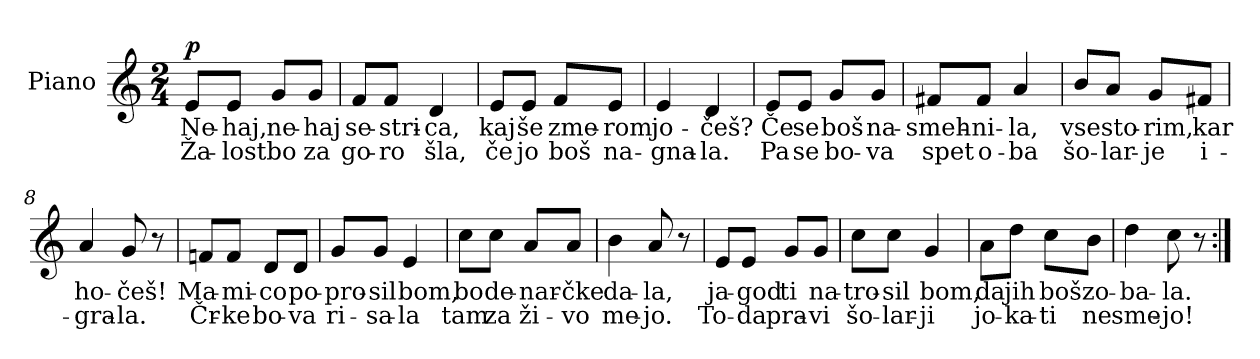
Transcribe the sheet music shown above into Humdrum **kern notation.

**kern	**text	**text	**dynam
*part1	*part1	*part1	*part1
*staff1	*staff1	*staff1	*staff1
*I"Piano	*	*	*
*I'Pno.	*	*	*
*clefG2	*	*	*
*k[]	*	*	*
*M2/4	*	*	*
=1	=1	=1	=1
!	!LO:LY:b	!LO:LY:b	!LO:DY:a
8e/L	Ne-	Ža-	p
!	!LO:LY:b	!LO:LY:b	!
8e/J	-haj,	-lost	.
!	!LO:LY:b	!LO:LY:b	!
8g/L	ne-	bo	.
!	!LO:LY:b	!LO:LY:b	!
8g/J	-haj	za	.
=2	=2	=2	=2
!	!LO:LY:b	!LO:LY:b	!
8f/L	se-	go-	.
!	!LO:LY:b	!LO:LY:b	!
8f/J	-stri-	-ro	.
!	!LO:LY:b	!LO:LY:b	!
4d/	-ca,	šla,	.
=3	=3	=3	=3
!	!LO:LY:b	!LO:LY:b	!
8e/L	kaj	če	.
!	!LO:LY:b	!LO:LY:b	!
8e/J	še	jo	.
!	!LO:LY:b	!LO:LY:b	!
8f/L	zme-	boš	.
!	!LO:LY:b	!LO:LY:b	!
8e/J	-rom	na-	.
=4	=4	=4	=4
!	!LO:LY:b	!LO:LY:b	!
4e/	jo-	-gna-	.
!	!LO:LY:b	!LO:LY:b	!
4d/	-češ?	-la.	.
=5	=5	=5	=5
!	!LO:LY:b	!LO:LY:b	!
8e/L	Če	Pa	.
!	!LO:LY:b	!LO:LY:b	!
8e/J	se	se	.
!	!LO:LY:b	!LO:LY:b	!
8g/L	boš	bo-	.
!	!LO:LY:b	!LO:LY:b	!
8g/J	na-	-va	.
=6	=6	=6	=6
!	!LO:LY:b	!LO:LY:b	!
8f#X/L	-smeh-	spet	.
!	!LO:LY:b	!LO:LY:b	!
8f#/J	-ni-	o-	.
!	!LO:LY:b	!LO:LY:b	!
4a/	-la,	-ba	.
!!LO:LB:g=z
=7	=7	=7	=7
!	!LO:LY:b	!LO:LY:b	!
8b/L	vse	šo-	.
!	!LO:LY:b	!LO:LY:b	!
8a/J	sto-	-lar-	.
!	!LO:LY:b	!LO:LY:b	!
8g/L	-rim,	-je	.
!	!LO:LY:b	!LO:LY:b	!
8f#X/J	kar	i-	.
=8	=8	=8	=8
!	!LO:LY:b	!LO:LY:b	!
4a/	ho-	-gra-	.
!	!LO:LY:b	!LO:LY:b	!
8g/	-češ!	-la.	.
8r	.	.	.
=9	=9	=9	=9
!	!LO:LY:b	!LO:LY:b	!
8fn/L	Ma-	Čr-	.
!	!LO:LY:b	!LO:LY:b	!
8f/J	-mi-	-ke	.
!	!LO:LY:b	!LO:LY:b	!
8d/L	-co	bo-	.
!	!LO:LY:b	!LO:LY:b	!
8d/J	po-	-va	.
=10	=10	=10	=10
!	!LO:LY:b	!LO:LY:b	!
8g/L	-pro-	ri-	.
!	!LO:LY:b	!LO:LY:b	!
8g/J	-sil	-sa-	.
!	!LO:LY:b	!LO:LY:b	!
4e/	bom,	-la	.
=11	=11	=11	=11
!	!LO:LY:b	!LO:LY:b	!
8cc\L	bo	tam	.
!	!LO:LY:b	!LO:LY:b	!
8cc\J	de-	za	.
!	!LO:LY:b	!LO:LY:b	!
8a/L	-nar-	ži-	.
!	!LO:LY:b	!LO:LY:b	!
8a/J	-čke	-vo	.
=12	=12	=12	=12
!	!LO:LY:b	!LO:LY:b	!
4b\	da-	me-	.
!	!LO:LY:b	!LO:LY:b	!
8a/	-la,	-jo.	.
8r	.	.	.
!!LO:LB:g=z
=13	=13	=13	=13
!	!LO:LY:b	!LO:LY:b	!
8e/L	ja-	To-	.
!	!LO:LY:b	!LO:LY:b	!
8e/J	-god	-da	.
!	!LO:LY:b	!LO:LY:b	!
8g/L	ti	pra-	.
!	!LO:LY:b	!LO:LY:b	!
8g/J	na-	-vi	.
=14	=14	=14	=14
!	!LO:LY:b	!LO:LY:b	!
8cc\L	-tro-	šo-	.
!	!LO:LY:b	!LO:LY:b	!
8cc\J	-sil	-lar-	.
!	!LO:LY:b	!LO:LY:b	!
4g/	bom,	-ji	.
=15	=15	=15	=15
!	!LO:LY:b	!LO:LY:b	!
8a\L	da	jo-	.
!	!LO:LY:b	!LO:LY:b	!
8dd\J	jih	-ka-	.
!	!LO:LY:b	!LO:LY:b	!
8cc\L	boš	-ti	.
!	!LO:LY:b	!LO:LY:b	!
8b\J	zo-	ne	.
=16	=16	=16	=16
!	!LO:LY:b	!LO:LY:b	!
4dd\	-ba-	sme-	.
!	!LO:LY:b	!LO:LY:b	!
8cc\	-la.	-jo!	.
8r	.	.	.
=:|!	=:|!	=:|!	=:|!
*-	*-	*-	*-
